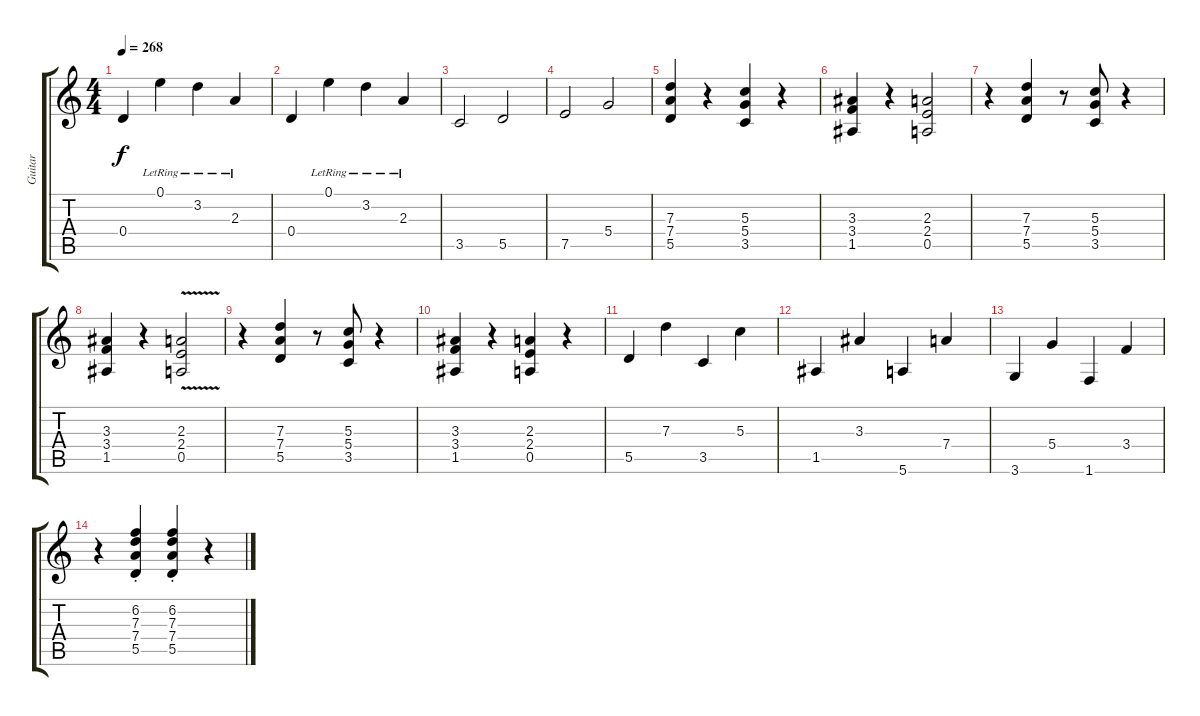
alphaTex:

\track ("Guitar" "Guitar") {instrument distortionguitar}
\staff {score tabs}
\tuning (E4 B3 G3 D3 A2 E2) {hide}
\ts (4 4)
\tempo 268
\clef g2
\ks c
0.4.4{dy f} 0.1{lr}.4 3.2{lr}.4 2.3{lr}.4 |
0.4.4 0.1{lr}.4 3.2{lr}.4 2.3{lr}.4 |
3.5.2 5.5.2 |
7.5.2 5.4.2 |
(7.3 7.4 5.5).4 r.4 (5.3 5.4 3.5).4 r.4 |
(3.3 3.4 1.5).4 r.4 (2.3 2.4 0.5).2 |
r.4 (7.3 7.4 5.5).4 r.8 (5.3 5.4 3.5).8 r.4 |
(3.3 3.4 1.5).4 r.4 (2.3{v} 2.4{v} 0.5{v}).2 |
r.4 (7.3 7.4 5.5).4 r.8 (5.3 5.4 3.5).8 r.4 |
(3.3 3.4 1.5).4 r.4 (2.3 2.4 0.5).4 r.4 |
5.5.4 7.3.4 3.5.4 5.3.4 |
1.5.4 3.3.4 5.6.4 7.4.4 |
3.6.4 5.4.4 1.6.4 3.4.4 |
r.4 (6.2{st} 7.3{st} 7.4{st} 5.5{st}).4 (6.2{st} 7.3{st} 7.4{st} 5.5{st}).4 r.4
